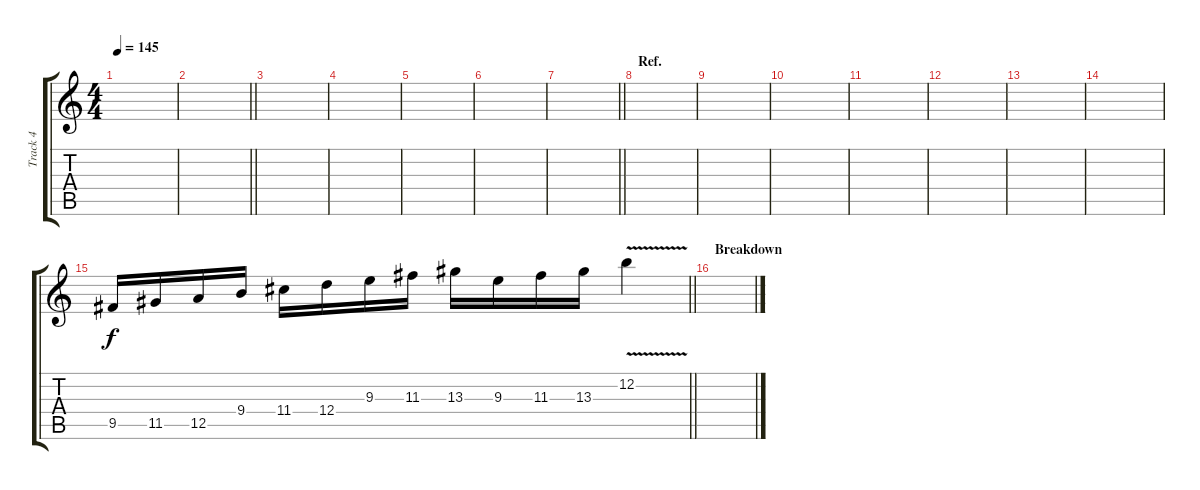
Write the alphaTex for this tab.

\track ("Track 4" "Track 4") {instrument distortionguitar}
\staff {score tabs}
\tuning (E4 B3 G3 D3 A2 D2) {hide}
\ts (4 4)
\tempo 145
\clef g2
\ks c
|
\barLineRight lightlight
|
|
|
|
|
\barLineRight lightlight
|
\section ("" "Ref.")
|
|
|
|
|
|
|
\barLineRight lightlight
9.5.16 11.5.16 12.5.16 9.4.16 11.4.16 12.4.16 9.3.16 11.3.16 13.3.16 9.3.16 11.3.16 13.3.16 12.2{v}.4 |
\section ("" "Breakdown")
